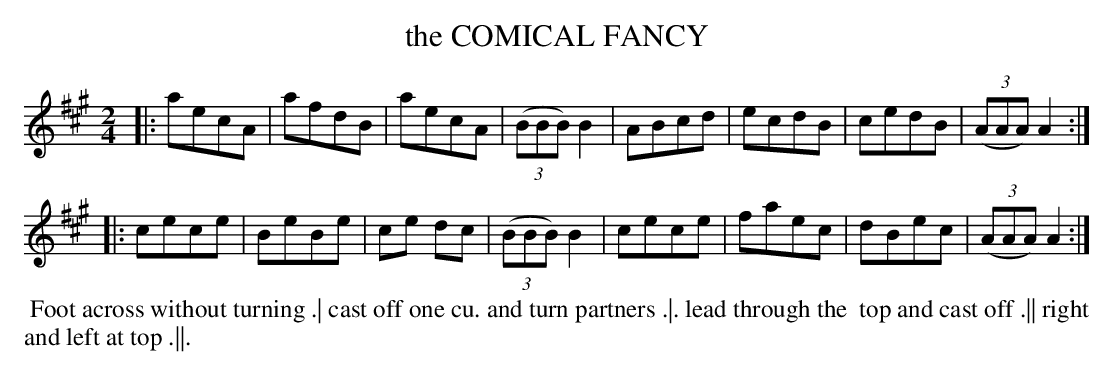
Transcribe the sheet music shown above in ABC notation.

X:1
T: the COMICAL FANCY
M: 2/4
L: 1/8
K: A
|:\
aecA | afdB | aecA | (3(BBB) B2 |\
ABcd | ecdB | cedB | (3(AAA) A2 :|
|:\
cece | BeBe | ce dc | (3(BBB) B2 |\
cece | faec | dBec | (3(AAA) A2 :|
